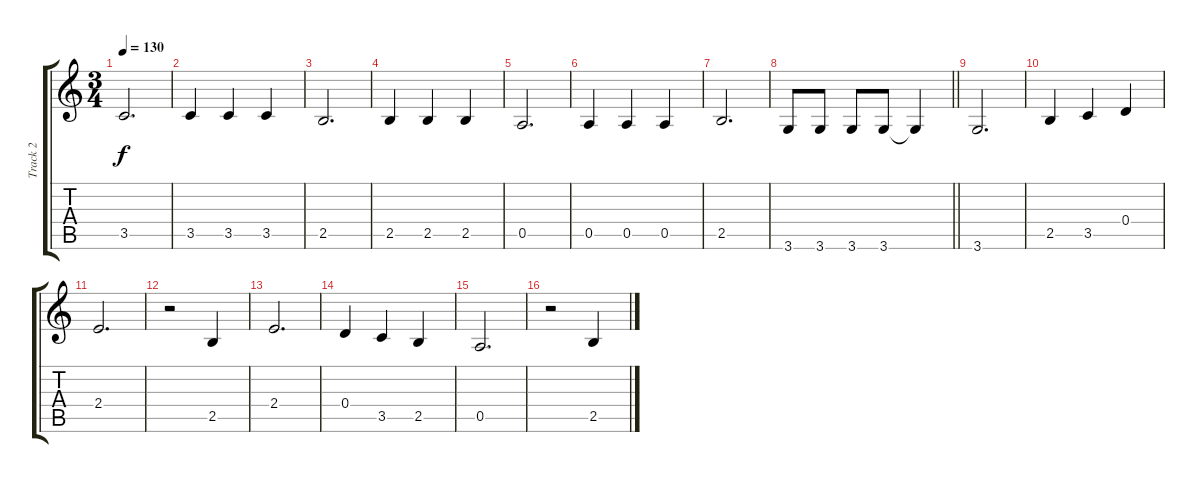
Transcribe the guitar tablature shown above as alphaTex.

\track ("Track 2" "Track 2") {instrument electricbassfinger}
\staff {score tabs}
\tuning (E4 B3 G3 D3 A2 E2) {hide}
\ts (3 4)
\tempo 130
\clef g2
\ks c
3.5.2{d dy f} |
3.5.4 3.5.4 3.5.4 |
2.5.2{d} |
2.5.4 2.5.4 2.5.4 |
0.5.2{d} |
0.5.4 0.5.4 0.5.4 |
2.5.2{d} |
\barLineRight lightlight
3.6.8 3.6.8 3.6.8 3.6.8 3.6{t}.4 |
3.6.2{d} |
2.5.4 3.5.4 0.4.4 |
2.4.2{d} |
r.2 2.5.4 |
2.4.2{d} |
0.4.4 3.5.4 2.5.4 |
0.5.2{d} |
r.2 2.5.4
